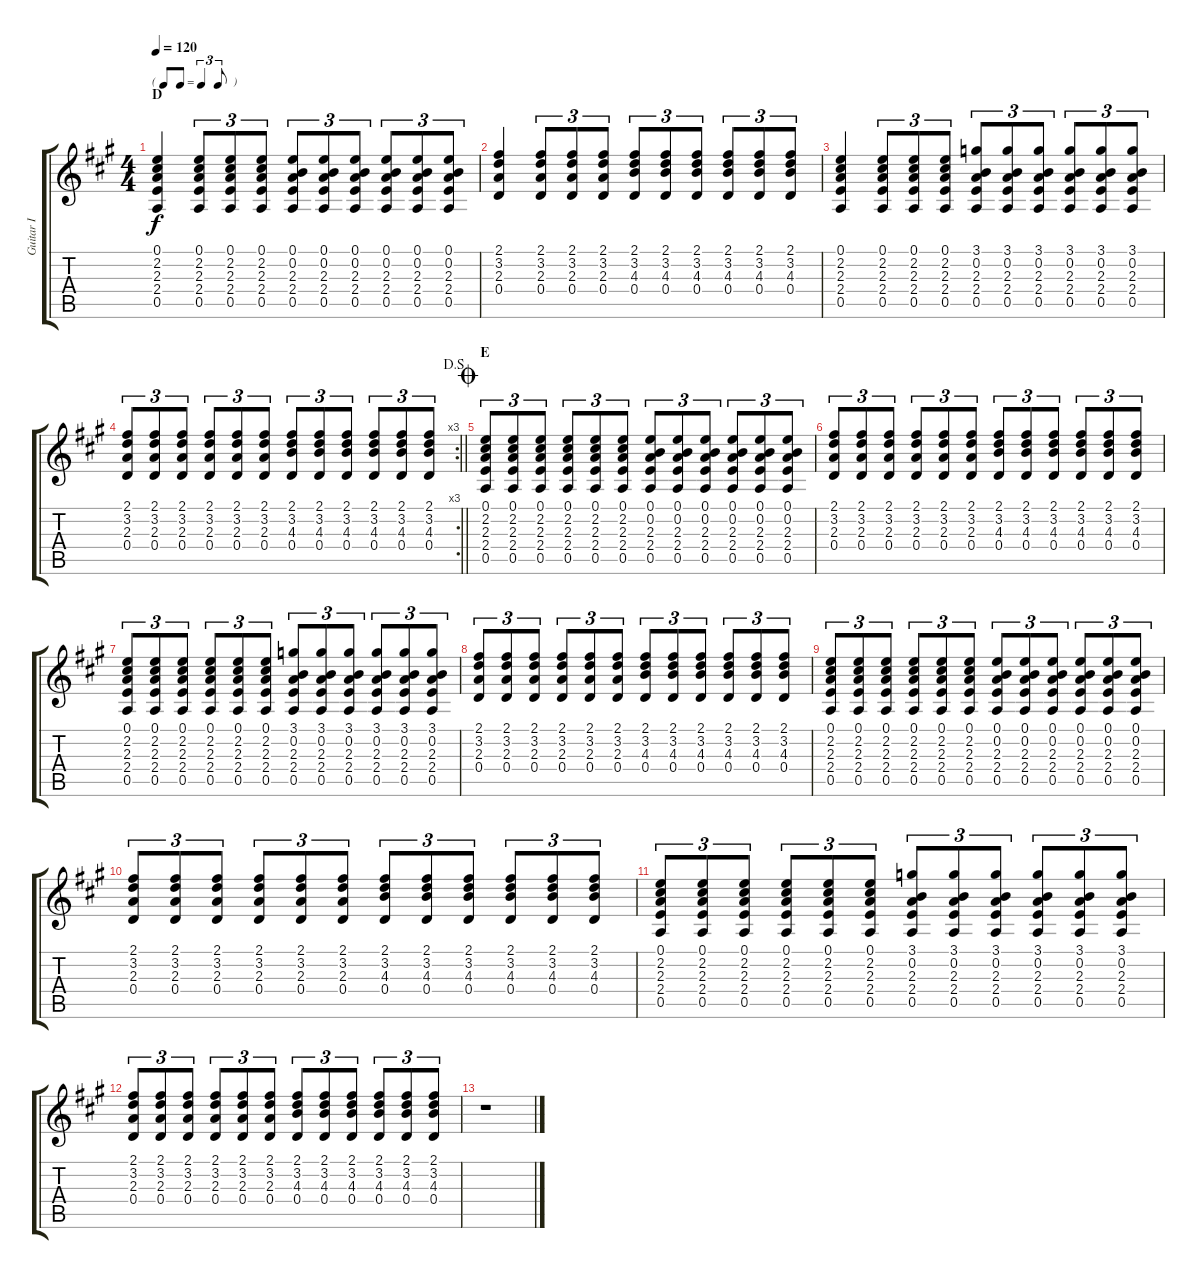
\track ("Guitar I" "Guitar I") {instrument electricguitarclean}
\staff {score tabs}
\tuning (E4 B3 G3 D3 A2 E2) {hide}
\ts (4 4)
\tf triplet8th
\section ("" "D")
\tempo 120
\clef g2
\ks a
(0.1 2.2 2.3 2.4 0.5).4{dy f} (0.1 2.2 2.3 2.4 0.5).8{tu (3 2)} (0.1 2.2 2.3 2.4 0.5).8{tu (3 2)} (0.1 2.2 2.3 2.4 0.5).8{tu (3 2)} (0.1 0.2 2.3 2.4 0.5).8{tu (3 2)} (0.1 0.2 2.3 2.4 0.5).8{tu (3 2)} (0.1 0.2 2.3 2.4 0.5).8{tu (3 2)} (0.1 0.2 2.3 2.4 0.5).8{tu (3 2)} (0.1 0.2 2.3 2.4 0.5).8{tu (3 2)} (0.1 0.2 2.3 2.4 0.5).8{tu (3 2)} |
(2.1 3.2 2.3 0.4).4 (2.1 3.2 2.3 0.4).8{tu (3 2)} (2.1 3.2 2.3 0.4).8{tu (3 2)} (2.1 3.2 2.3 0.4).8{tu (3 2)} (2.1 3.2 4.3 0.4).8{tu (3 2)} (2.1 3.2 4.3 0.4).8{tu (3 2)} (2.1 3.2 4.3 0.4).8{tu (3 2)} (2.1 3.2 4.3 0.4).8{tu (3 2)} (2.1 3.2 4.3 0.4).8{tu (3 2)} (2.1 3.2 4.3 0.4).8{tu (3 2)} |
(0.1 2.2 2.3 2.4 0.5).4 (0.1 2.2 2.3 2.4 0.5).8{tu (3 2)} (0.1 2.2 2.3 2.4 0.5).8{tu (3 2)} (0.1 2.2 2.3 2.4 0.5).8{tu (3 2)} (3.1 0.2 2.3 2.4 0.5).8{tu (3 2)} (3.1 0.2 2.3 2.4 0.5).8{tu (3 2)} (3.1 0.2 2.3 2.4 0.5).8{tu (3 2)} (3.1 0.2 2.3 2.4 0.5).8{tu (3 2)} (3.1 0.2 2.3 2.4 0.5).8{tu (3 2)} (3.1 0.2 2.3 2.4 0.5).8{tu (3 2)} |
\rc 3
\jump dalsegno
\barLineRight lightlight
(2.1 3.2 2.3 0.4).8{tu (3 2)} (2.1 3.2 2.3 0.4).8{tu (3 2)} (2.1 3.2 2.3 0.4).8{tu (3 2)} (2.1 3.2 2.3 0.4).8{tu (3 2)} (2.1 3.2 2.3 0.4).8{tu (3 2)} (2.1 3.2 2.3 0.4).8{tu (3 2)} (2.1 3.2 4.3 0.4).8{tu (3 2)} (2.1 3.2 4.3 0.4).8{tu (3 2)} (2.1 3.2 4.3 0.4).8{tu (3 2)} (2.1 3.2 4.3 0.4).8{tu (3 2)} (2.1 3.2 4.3 0.4).8{tu (3 2)} (2.1 3.2 4.3 0.4).8{tu (3 2)} |
\section ("" "E")
\jump coda
(0.1 2.2 2.3 2.4 0.5).8{tu (3 2)} (0.1 2.2 2.3 2.4 0.5).8{tu (3 2)} (0.1 2.2 2.3 2.4 0.5).8{tu (3 2)} (0.1 2.2 2.3 2.4 0.5).8{tu (3 2)} (0.1 2.2 2.3 2.4 0.5).8{tu (3 2)} (0.1 2.2 2.3 2.4 0.5).8{tu (3 2)} (0.1 0.2 2.3 2.4 0.5).8{tu (3 2)} (0.1 0.2 2.3 2.4 0.5).8{tu (3 2)} (0.1 0.2 2.3 2.4 0.5).8{tu (3 2)} (0.1 0.2 2.3 2.4 0.5).8{tu (3 2)} (0.1 0.2 2.3 2.4 0.5).8{tu (3 2)} (0.1 0.2 2.3 2.4 0.5).8{tu (3 2)} |
(2.1 3.2 2.3 0.4).8{tu (3 2)} (2.1 3.2 2.3 0.4).8{tu (3 2)} (2.1 3.2 2.3 0.4).8{tu (3 2)} (2.1 3.2 2.3 0.4).8{tu (3 2)} (2.1 3.2 2.3 0.4).8{tu (3 2)} (2.1 3.2 2.3 0.4).8{tu (3 2)} (2.1 3.2 4.3 0.4).8{tu (3 2)} (2.1 3.2 4.3 0.4).8{tu (3 2)} (2.1 3.2 4.3 0.4).8{tu (3 2)} (2.1 3.2 4.3 0.4).8{tu (3 2)} (2.1 3.2 4.3 0.4).8{tu (3 2)} (2.1 3.2 4.3 0.4).8{tu (3 2)} |
(0.1 2.2 2.3 2.4 0.5).8{tu (3 2)} (0.1 2.2 2.3 2.4 0.5).8{tu (3 2)} (0.1 2.2 2.3 2.4 0.5).8{tu (3 2)} (0.1 2.2 2.3 2.4 0.5).8{tu (3 2)} (0.1 2.2 2.3 2.4 0.5).8{tu (3 2)} (0.1 2.2 2.3 2.4 0.5).8{tu (3 2)} (3.1 0.2 2.3 2.4 0.5).8{tu (3 2)} (3.1 0.2 2.3 2.4 0.5).8{tu (3 2)} (3.1 0.2 2.3 2.4 0.5).8{tu (3 2)} (3.1 0.2 2.3 2.4 0.5).8{tu (3 2)} (3.1 0.2 2.3 2.4 0.5).8{tu (3 2)} (3.1 0.2 2.3 2.4 0.5).8{tu (3 2)} |
(2.1 3.2 2.3 0.4).8{tu (3 2)} (2.1 3.2 2.3 0.4).8{tu (3 2)} (2.1 3.2 2.3 0.4).8{tu (3 2)} (2.1 3.2 2.3 0.4).8{tu (3 2)} (2.1 3.2 2.3 0.4).8{tu (3 2)} (2.1 3.2 2.3 0.4).8{tu (3 2)} (2.1 3.2 4.3 0.4).8{tu (3 2)} (2.1 3.2 4.3 0.4).8{tu (3 2)} (2.1 3.2 4.3 0.4).8{tu (3 2)} (2.1 3.2 4.3 0.4).8{tu (3 2)} (2.1 3.2 4.3 0.4).8{tu (3 2)} (2.1 3.2 4.3 0.4).8{tu (3 2)} |
(0.1 2.2 2.3 2.4 0.5).8{tu (3 2) volume 10} (0.1 2.2 2.3 2.4 0.5).8{tu (3 2)} (0.1 2.2 2.3 2.4 0.5).8{tu (3 2)} (0.1 2.2 2.3 2.4 0.5).8{tu (3 2)} (0.1 2.2 2.3 2.4 0.5).8{tu (3 2)} (0.1 2.2 2.3 2.4 0.5).8{tu (3 2)} (0.1 0.2 2.3 2.4 0.5).8{tu (3 2)} (0.1 0.2 2.3 2.4 0.5).8{tu (3 2)} (0.1 0.2 2.3 2.4 0.5).8{tu (3 2)} (0.1 0.2 2.3 2.4 0.5).8{tu (3 2)} (0.1 0.2 2.3 2.4 0.5).8{tu (3 2)} (0.1 0.2 2.3 2.4 0.5).8{tu (3 2)} |
(2.1 3.2 2.3 0.4).8{tu (3 2) volume 8} (2.1 3.2 2.3 0.4).8{tu (3 2)} (2.1 3.2 2.3 0.4).8{tu (3 2)} (2.1 3.2 2.3 0.4).8{tu (3 2)} (2.1 3.2 2.3 0.4).8{tu (3 2)} (2.1 3.2 2.3 0.4).8{tu (3 2)} (2.1 3.2 4.3 0.4).8{tu (3 2)} (2.1 3.2 4.3 0.4).8{tu (3 2)} (2.1 3.2 4.3 0.4).8{tu (3 2)} (2.1 3.2 4.3 0.4).8{tu (3 2)} (2.1 3.2 4.3 0.4).8{tu (3 2)} (2.1 3.2 4.3 0.4).8{tu (3 2)} |
(0.1 2.2 2.3 2.4 0.5).8{tu (3 2) volume 4} (0.1 2.2 2.3 2.4 0.5).8{tu (3 2)} (0.1 2.2 2.3 2.4 0.5).8{tu (3 2)} (0.1 2.2 2.3 2.4 0.5).8{tu (3 2)} (0.1 2.2 2.3 2.4 0.5).8{tu (3 2)} (0.1 2.2 2.3 2.4 0.5).8{tu (3 2)} (3.1 0.2 2.3 2.4 0.5).8{tu (3 2)} (3.1 0.2 2.3 2.4 0.5).8{tu (3 2)} (3.1 0.2 2.3 2.4 0.5).8{tu (3 2)} (3.1 0.2 2.3 2.4 0.5).8{tu (3 2)} (3.1 0.2 2.3 2.4 0.5).8{tu (3 2)} (3.1 0.2 2.3 2.4 0.5).8{tu (3 2)} |
(2.1 3.2 2.3 0.4).8{tu (3 2) volume 0} (2.1 3.2 2.3 0.4).8{tu (3 2)} (2.1 3.2 2.3 0.4).8{tu (3 2)} (2.1 3.2 2.3 0.4).8{tu (3 2)} (2.1 3.2 2.3 0.4).8{tu (3 2)} (2.1 3.2 2.3 0.4).8{tu (3 2)} (2.1 3.2 4.3 0.4).8{tu (3 2)} (2.1 3.2 4.3 0.4).8{tu (3 2)} (2.1 3.2 4.3 0.4).8{tu (3 2)} (2.1 3.2 4.3 0.4).8{tu (3 2)} (2.1 3.2 4.3 0.4).8{tu (3 2)} (2.1 3.2 4.3 0.4).8{tu (3 2)} |
r.1
